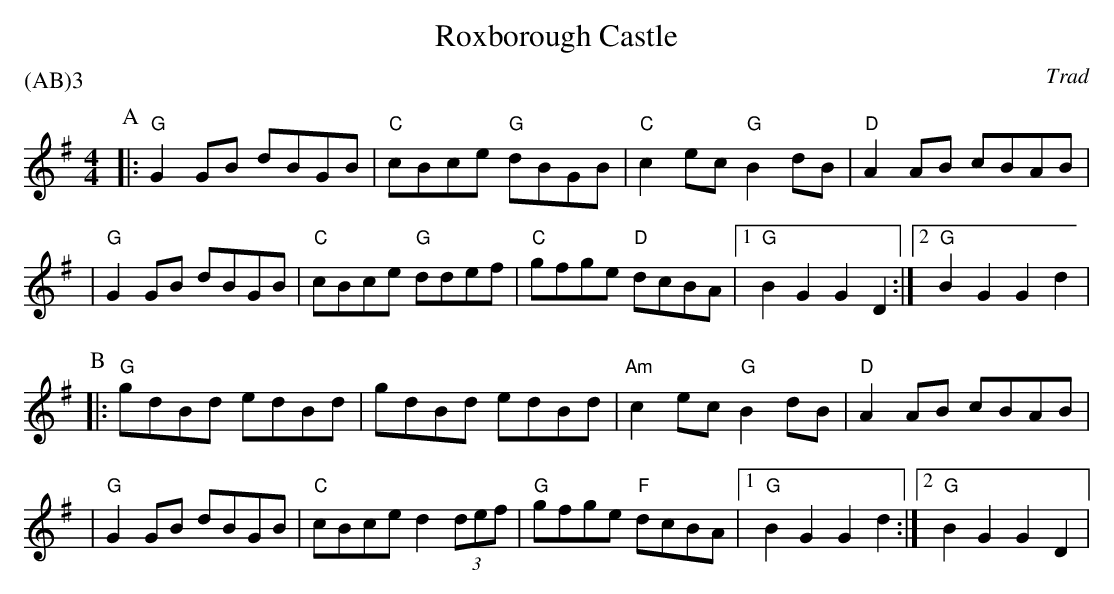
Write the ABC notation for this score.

X:1
T:Roxborough Castle
P:(AB)3
M:4/4
L:1/8
C:Trad
K:G
P:A
|: "G" G2GB dBGB | "C" cBce "G" dBGB  | "C"  c2ec "G" B2dB | "D" A2AB cBAB |
|  "G" G2GB dBGB | "C" cBce "G" ddef  | "C" gfge  "D" dcBA  \
 |1 "G" B2G2 G2D2 :|2  "G" B2G2 G2d2  |
P:B
|: "G" gdBd edBd | gdBd edBd | "Am" c2ec "G" B2dB | "D" A2AB cBAB |
|  "G" G2GB dBGB | "C" cBce d2(3def |  "G" gfge "F" dcBA \
|1 "G" B2G2 G2d2 :|2 "G" B2G2 G2D2|
